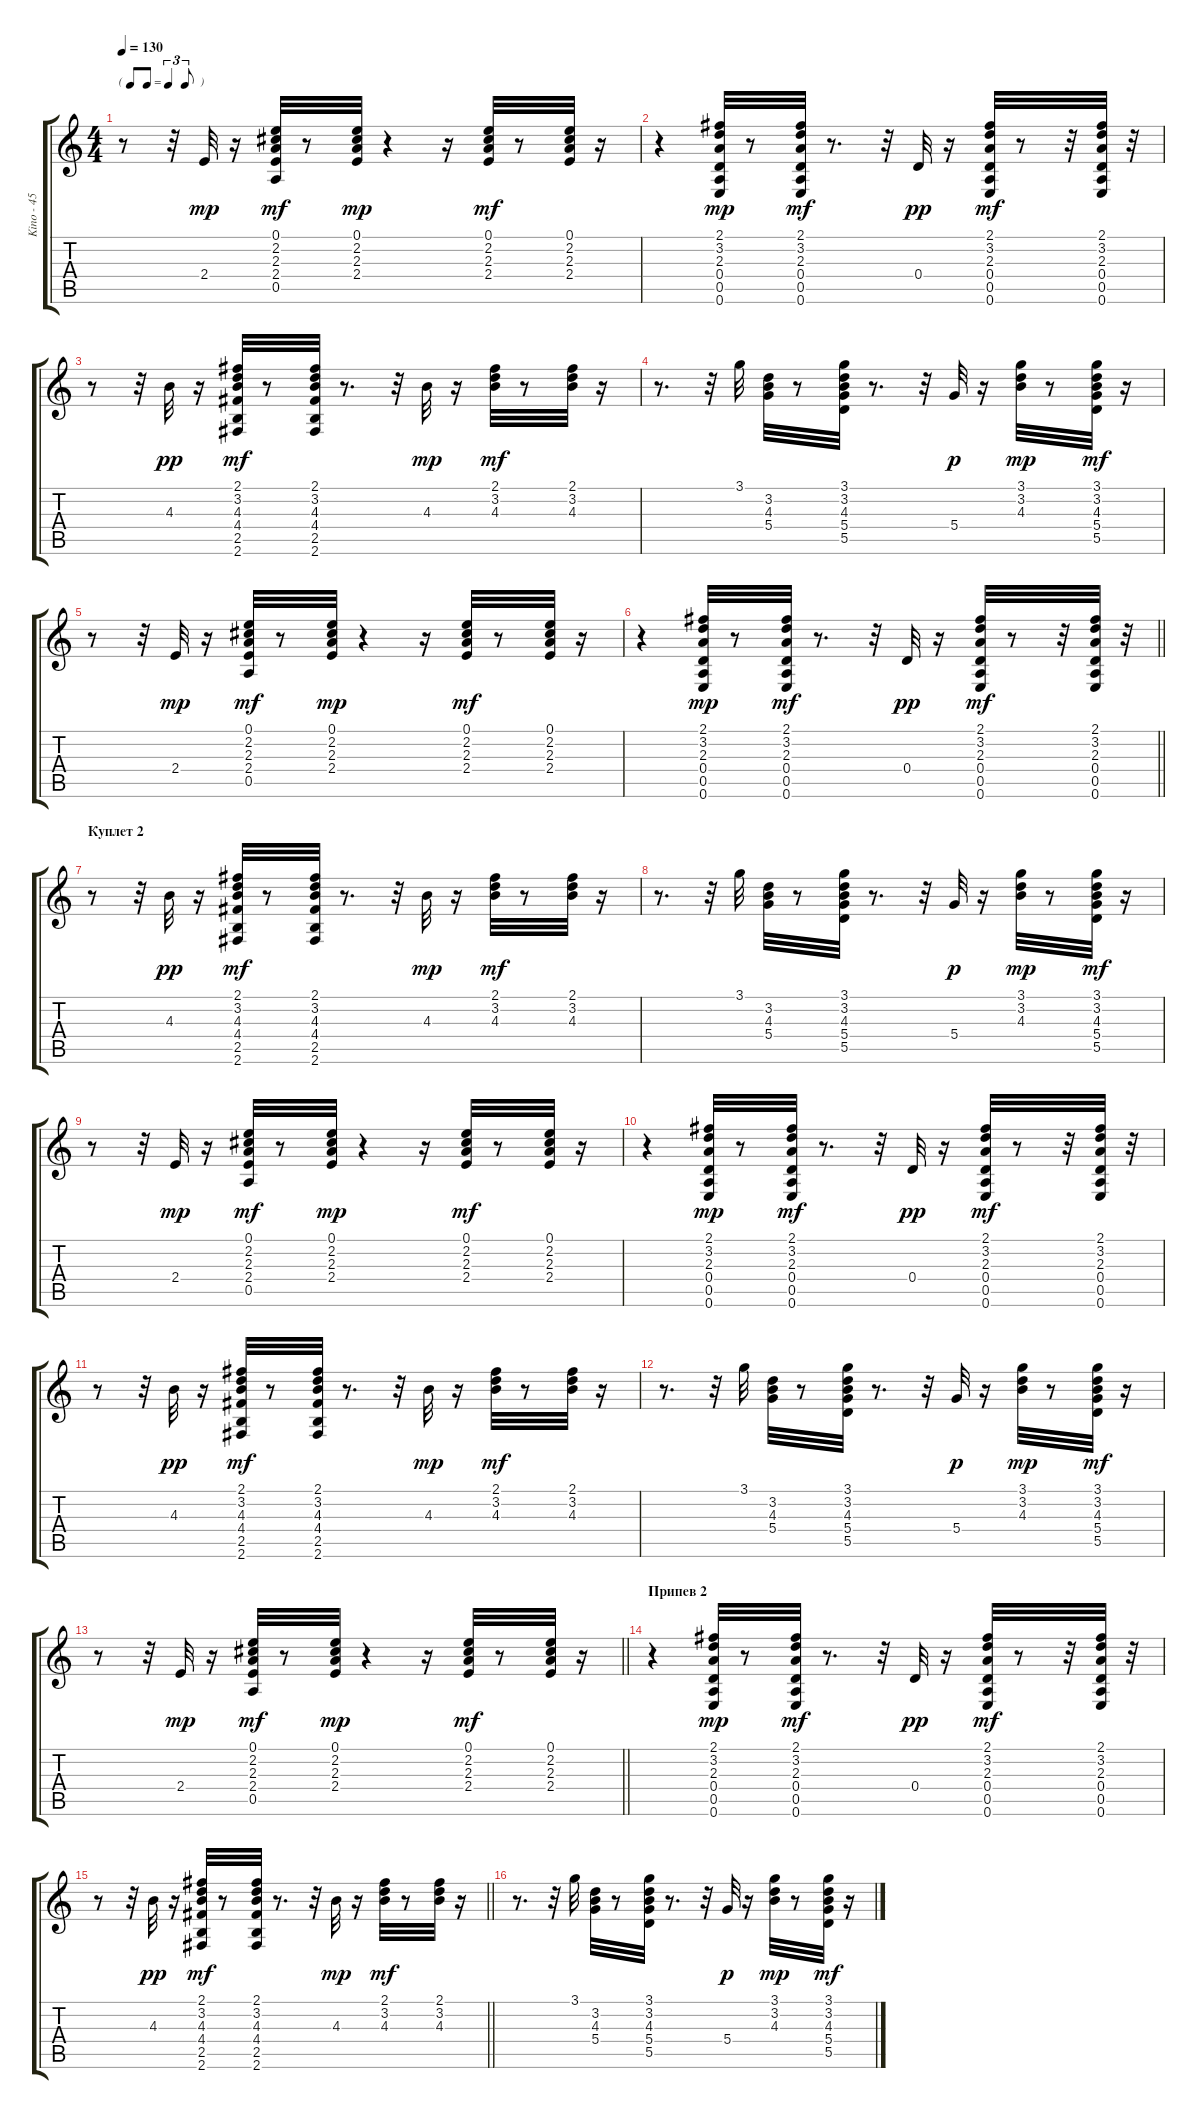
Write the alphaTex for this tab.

\track ("Kino - 45" "Kino - 45") {instrument electricguitarclean}
\staff {score tabs}
\tuning (E4 B3 G3 D3 A2 E2) {hide}
\ts (4 4)
\tf triplet8th
\tempo 130
\clef g2
\ks c
r.8{dy mf} r.32 2.4.32{dy mp} r.16 (0.1 2.2 2.3 2.4 0.5).32{dy mf} r.8 (0.1 2.2 2.3 2.4).32{dy mp} r.4 r.16 (0.1 2.2 2.3 2.4).32{dy mf} r.8 (0.1 2.2 2.3 2.4).32 r.16 |
r.4 (2.1 3.2 2.3 0.4 0.5 0.6).32{dy mp} r.8 (2.1 3.2 2.3 0.4 0.5 0.6).32{dy mf} r.8{d} r.32 0.4.32{dy pp} r.16 (2.1 3.2 2.3 0.4 0.5 0.6).32{dy mf} r.8 r.32 (2.1 3.2 2.3 0.4 0.5 0.6).32 r.32 |
r.8 r.32 4.3.32{dy pp} r.16 (2.1 3.2 4.3 4.4 2.5 2.6).32{dy mf} r.8 (2.1 3.2 4.3 4.4 2.5 2.6).32 r.8{d} r.32 4.3.32{dy mp} r.16 (2.1 3.2 4.3).32{dy mf} r.8 (2.1 3.2 4.3).32 r.16 |
r.8{d} r.32 3.1.32 (3.2 4.3 5.4).32 r.8 (3.1 3.2 4.3 5.4 5.5).32 r.8{d} r.32 5.4.32{dy p} r.16 (3.1 3.2 4.3).32{dy mp} r.8 (3.1 3.2 4.3 5.4 5.5).32{dy mf} r.16 |
r.8 r.32 2.4.32{dy mp} r.16 (0.1 2.2 2.3 2.4 0.5).32{dy mf} r.8 (0.1 2.2 2.3 2.4).32{dy mp} r.4 r.16 (0.1 2.2 2.3 2.4).32{dy mf} r.8 (0.1 2.2 2.3 2.4).32 r.16 |
\barLineRight lightlight
r.4 (2.1 3.2 2.3 0.4 0.5 0.6).32{dy mp} r.8 (2.1 3.2 2.3 0.4 0.5 0.6).32{dy mf} r.8{d} r.32 0.4.32{dy pp} r.16 (2.1 3.2 2.3 0.4 0.5 0.6).32{dy mf} r.8 r.32 (2.1 3.2 2.3 0.4 0.5 0.6).32 r.32 |
\section ("" "Куплет 2")
r.8 r.32 4.3.32{dy pp} r.16 (2.1 3.2 4.3 4.4 2.5 2.6).32{dy mf} r.8 (2.1 3.2 4.3 4.4 2.5 2.6).32 r.8{d} r.32 4.3.32{dy mp} r.16 (2.1 3.2 4.3).32{dy mf} r.8 (2.1 3.2 4.3).32 r.16 |
r.8{d} r.32 3.1.32 (3.2 4.3 5.4).32 r.8 (3.1 3.2 4.3 5.4 5.5).32 r.8{d} r.32 5.4.32{dy p} r.16 (3.1 3.2 4.3).32{dy mp} r.8 (3.1 3.2 4.3 5.4 5.5).32{dy mf} r.16 |
r.8 r.32 2.4.32{dy mp} r.16 (0.1 2.2 2.3 2.4 0.5).32{dy mf} r.8 (0.1 2.2 2.3 2.4).32{dy mp} r.4 r.16 (0.1 2.2 2.3 2.4).32{dy mf} r.8 (0.1 2.2 2.3 2.4).32 r.16 |
r.4 (2.1 3.2 2.3 0.4 0.5 0.6).32{dy mp} r.8 (2.1 3.2 2.3 0.4 0.5 0.6).32{dy mf} r.8{d} r.32 0.4.32{dy pp} r.16 (2.1 3.2 2.3 0.4 0.5 0.6).32{dy mf} r.8 r.32 (2.1 3.2 2.3 0.4 0.5 0.6).32 r.32 |
r.8 r.32 4.3.32{dy pp} r.16 (2.1 3.2 4.3 4.4 2.5 2.6).32{dy mf} r.8 (2.1 3.2 4.3 4.4 2.5 2.6).32 r.8{d} r.32 4.3.32{dy mp} r.16 (2.1 3.2 4.3).32{dy mf} r.8 (2.1 3.2 4.3).32 r.16 |
r.8{d} r.32 3.1.32 (3.2 4.3 5.4).32 r.8 (3.1 3.2 4.3 5.4 5.5).32 r.8{d} r.32 5.4.32{dy p} r.16 (3.1 3.2 4.3).32{dy mp} r.8 (3.1 3.2 4.3 5.4 5.5).32{dy mf} r.16 |
\barLineRight lightlight
r.8 r.32 2.4.32{dy mp} r.16 (0.1 2.2 2.3 2.4 0.5).32{dy mf} r.8 (0.1 2.2 2.3 2.4).32{dy mp} r.4 r.16 (0.1 2.2 2.3 2.4).32{dy mf} r.8 (0.1 2.2 2.3 2.4).32 r.16 |
\section ("" "Припев 2")
r.4 (2.1 3.2 2.3 0.4 0.5 0.6).32{dy mp} r.8 (2.1 3.2 2.3 0.4 0.5 0.6).32{dy mf} r.8{d} r.32 0.4.32{dy pp} r.16 (2.1 3.2 2.3 0.4 0.5 0.6).32{dy mf} r.8 r.32 (2.1 3.2 2.3 0.4 0.5 0.6).32 r.32 |
\barLineRight lightlight
r.8 r.32 4.3.32{dy pp} r.16 (2.1 3.2 4.3 4.4 2.5 2.6).32{dy mf} r.8 (2.1 3.2 4.3 4.4 2.5 2.6).32 r.8{d} r.32 4.3.32{dy mp} r.16 (2.1 3.2 4.3).32{dy mf} r.8 (2.1 3.2 4.3).32 r.16 |
\section ("" "")
r.8{d} r.32 3.1.32 (3.2 4.3 5.4).32 r.8 (3.1 3.2 4.3 5.4 5.5).32 r.8{d} r.32 5.4.32{dy p} r.16 (3.1 3.2 4.3).32{dy mp} r.8 (3.1 3.2 4.3 5.4 5.5).32{dy mf} r.16
